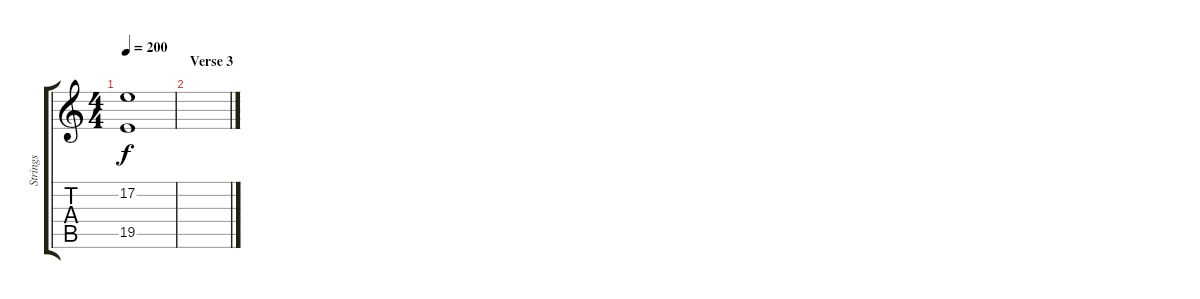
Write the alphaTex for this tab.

\track ("Strings" "Strings") {instrument pizzicatostrings}
\staff {score tabs}
\tuning (E4 B3 G3 D3 A2 E2) {hide}
\ts (4 4)
\tempo 200
\clef g2
\ks c
(17.2 19.5).1{dy f} |
\section ("" "Verse 3")
